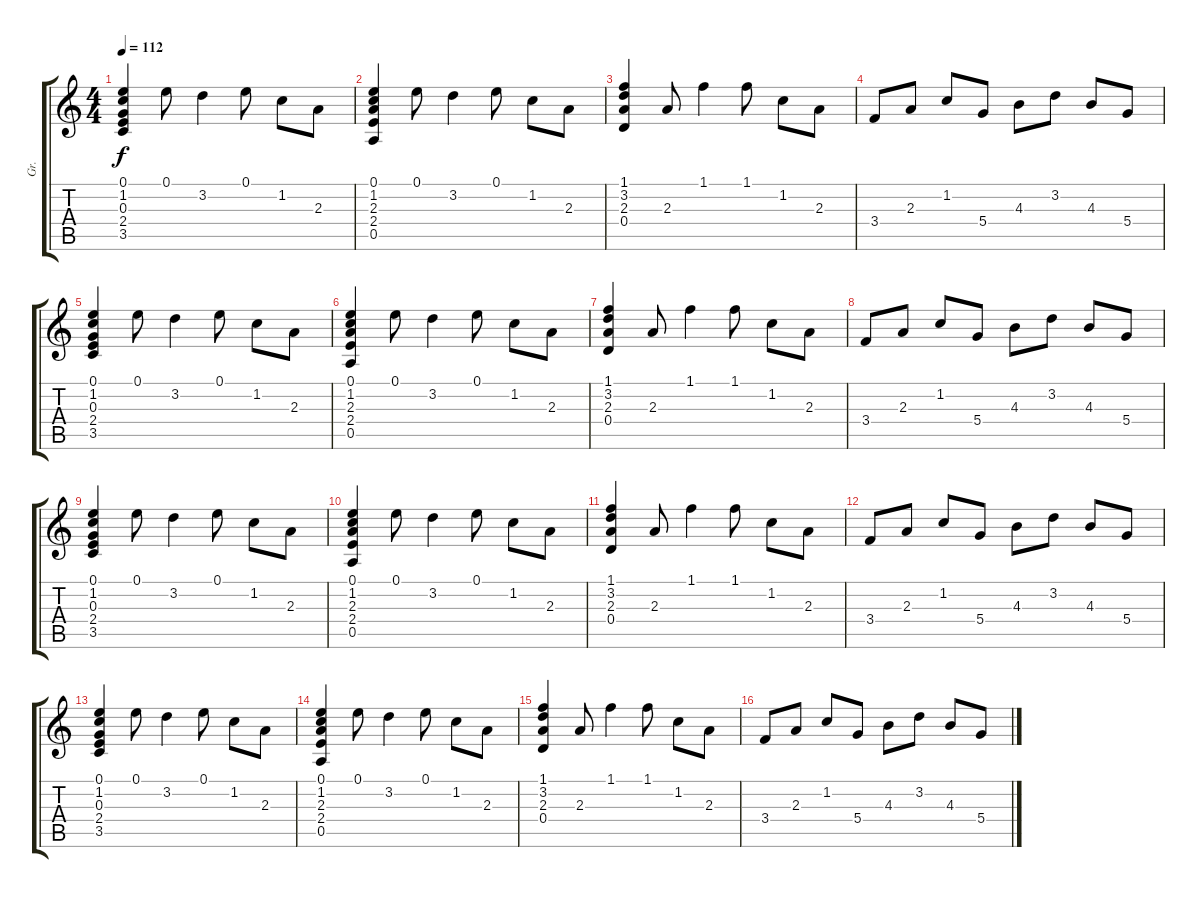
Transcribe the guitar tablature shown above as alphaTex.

\track ("Gr." "Gr.") {instrument acousticguitarnylon}
\staff {score tabs}
\tuning (E4 B3 G3 D3 A2 E2) {hide}
\ts (4 4)
\tempo 112
\clef g2
\ks c
(0.1 1.2 0.3 2.4 3.5).4{dy f} 0.1.8 3.2.4 0.1.8 1.2.8 2.3.8 |
(0.1 1.2 2.3 2.4 0.5).4 0.1.8 3.2.4 0.1.8 1.2.8 2.3.8 |
(1.1 3.2 2.3 0.4).4 2.3.8 1.1.4 1.1.8 1.2.8 2.3.8 |
3.4.8 2.3.8 1.2.8 5.4.8 4.3.8 3.2.8 4.3.8 5.4.8 |
(0.1 1.2 0.3 2.4 3.5).4 0.1.8 3.2.4 0.1.8 1.2.8 2.3.8 |
(0.1 1.2 2.3 2.4 0.5).4 0.1.8 3.2.4 0.1.8 1.2.8 2.3.8 |
(1.1 3.2 2.3 0.4).4 2.3.8 1.1.4 1.1.8 1.2.8 2.3.8 |
3.4.8 2.3.8 1.2.8 5.4.8 4.3.8 3.2.8 4.3.8 5.4.8 |
(0.1 1.2 0.3 2.4 3.5).4 0.1.8 3.2.4 0.1.8 1.2.8 2.3.8 |
(0.1 1.2 2.3 2.4 0.5).4 0.1.8 3.2.4 0.1.8 1.2.8 2.3.8 |
(1.1 3.2 2.3 0.4).4 2.3.8 1.1.4 1.1.8 1.2.8 2.3.8 |
3.4.8 2.3.8 1.2.8 5.4.8 4.3.8 3.2.8 4.3.8 5.4.8 |
(0.1 1.2 0.3 2.4 3.5).4 0.1.8 3.2.4 0.1.8 1.2.8 2.3.8 |
(0.1 1.2 2.3 2.4 0.5).4 0.1.8 3.2.4 0.1.8 1.2.8 2.3.8 |
(1.1 3.2 2.3 0.4).4 2.3.8 1.1.4 1.1.8 1.2.8 2.3.8 |
3.4.8 2.3.8 1.2.8 5.4.8 4.3.8 3.2.8 4.3.8 5.4.8
